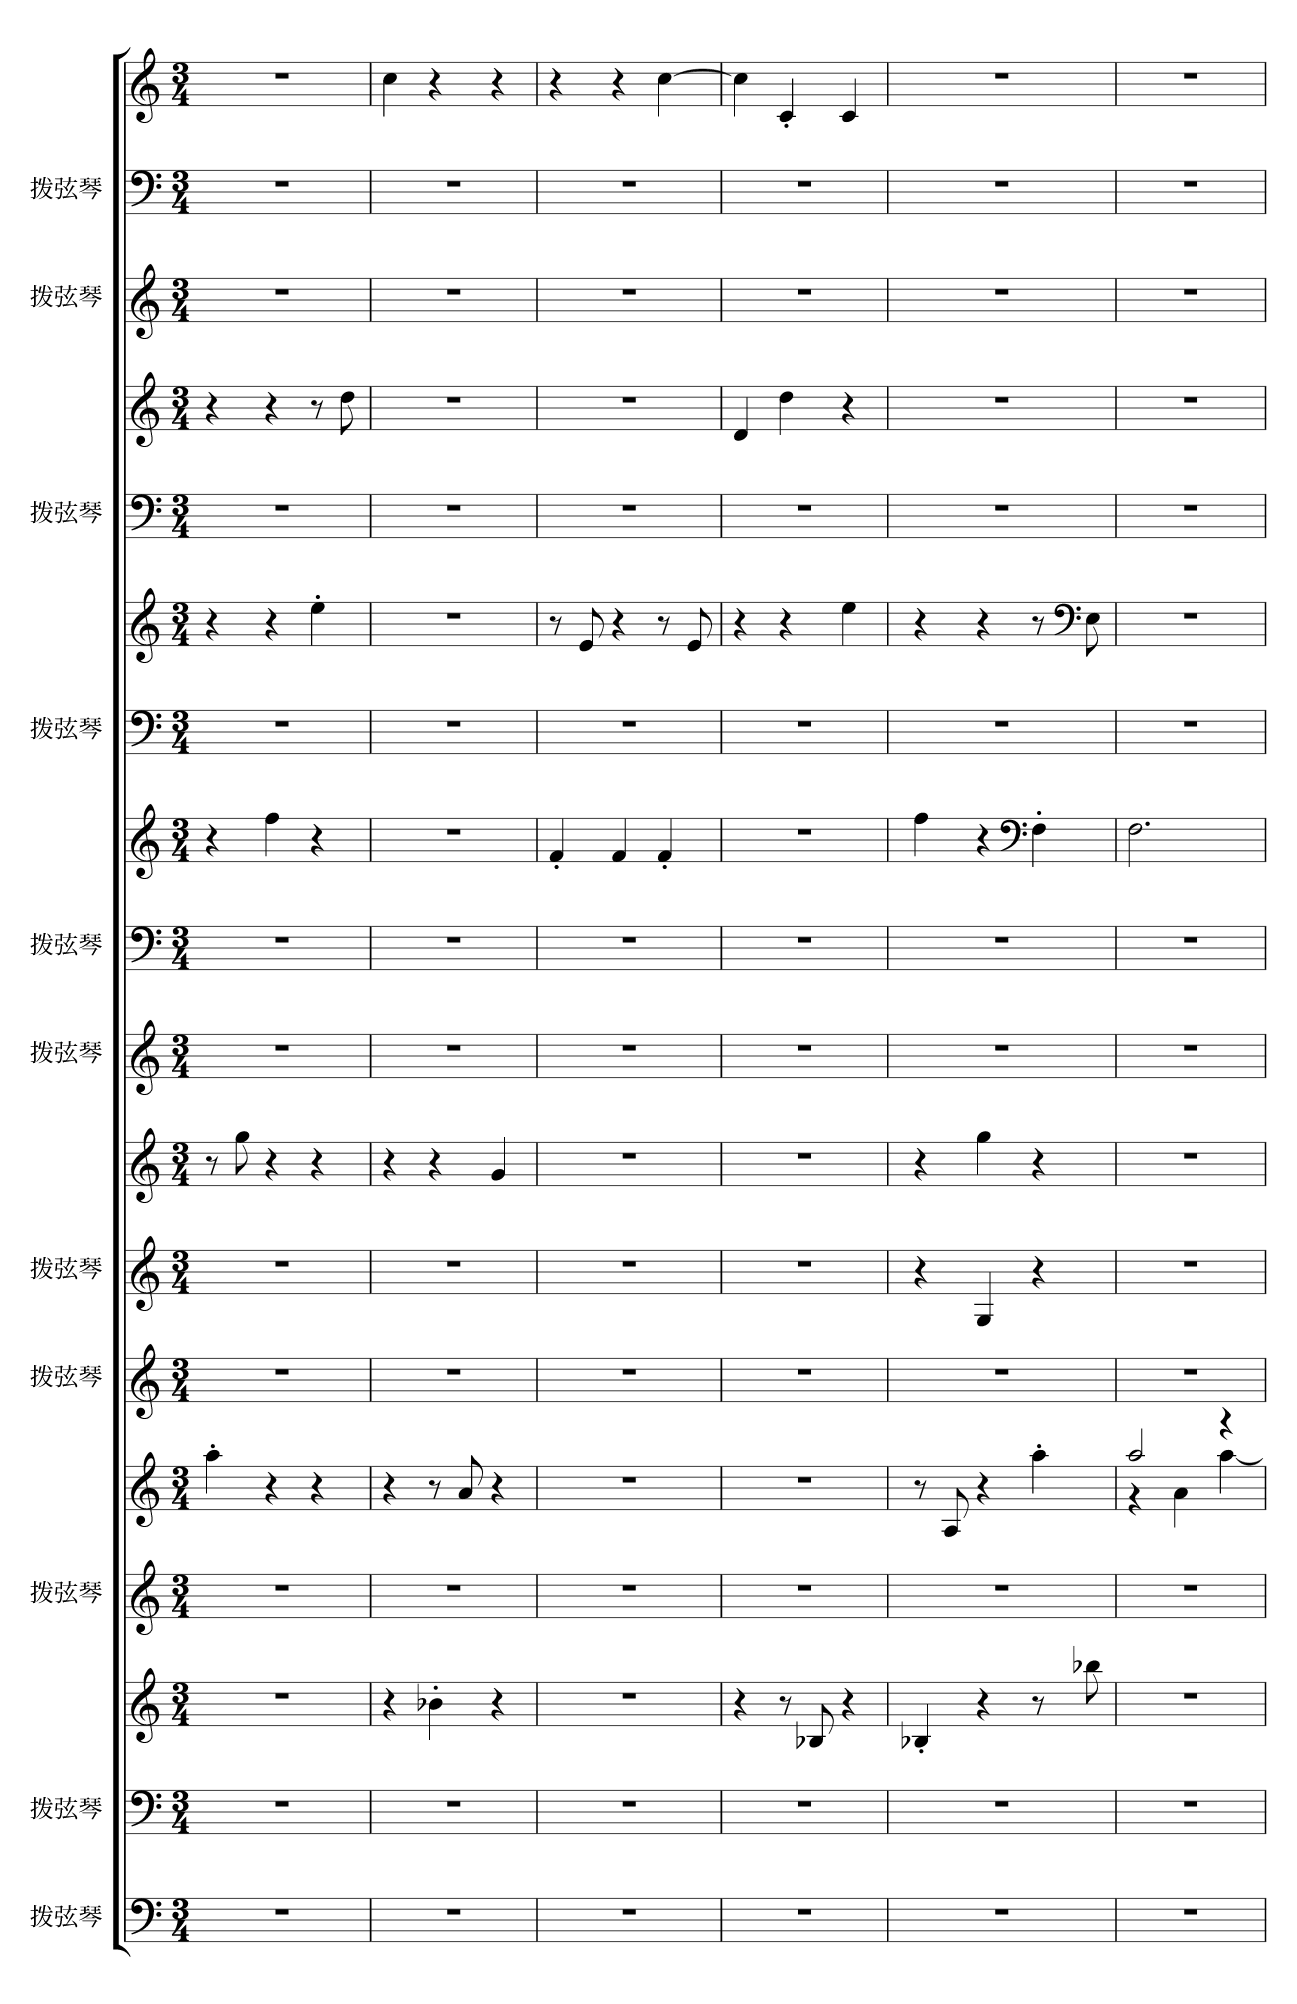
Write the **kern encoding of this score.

**kern	**kern	**kern	**kern	**kern	**kern	**kern	**kern	**kern	**kern	**kern	**kern	**kern	**kern	**kern	**kern	**kern	**kern
*part11	*part10	*part10	*part9	*part9	*part8	*part7	*part7	*part6	*part5	*part5	*part4	*part4	*part3	*part3	*part2	*part1	*part1
*staff18	*staff17	*staff16	*staff15	*staff14	*staff13	*staff12	*staff11	*staff10	*staff9	*staff8	*staff7	*staff6	*staff5	*staff4	*staff3	*staff2	*staff1
*I"拨弦琴	*I"拨弦琴	*	*I"拨弦琴	*	*I"拨弦琴	*I"拨弦琴	*	*I"拨弦琴	*I"拨弦琴	*	*I"拨弦琴	*	*I"拨弦琴	*	*I"拨弦琴	*I"拨弦琴	*
*clefF4	*clefF4	*clefG2	*clefG2	*clefG2	*clefG2	*clefG2	*clefG2	*clefG2	*clefF4	*clefG2	*clefF4	*clefG2	*clefF4	*clefG2	*clefG2	*clefF4	*clefG2
*k[]	*k[]	*k[]	*k[]	*k[]	*k[]	*k[]	*k[]	*k[]	*k[]	*k[]	*k[]	*k[]	*k[]	*k[]	*k[]	*k[]	*k[]
*M3/4	*M3/4	*M3/4	*M3/4	*M3/4	*M3/4	*M3/4	*M3/4	*M3/4	*M3/4	*M3/4	*M3/4	*M3/4	*M3/4	*M3/4	*M3/4	*M3/4	*M3/4
*MM170	*MM170	*MM170	*MM170	*MM170	*MM170	*MM170	*MM170	*MM170	*MM170	*MM170	*MM170	*MM170	*MM170	*MM170	*MM170	*MM170	*MM170
=1	=1	=1	=1	=1	=1	=1	=1	=1	=1	=1	=1	=1	=1	=1	=1	=1	=1
2.r	2.r	2.r	2.r	4aa'\	2.r	2.r	8r	2.r	2.r	4r	2.r	4r	2.r	4r	2.r	2.r	2.r
.	.	.	.	.	.	.	8gg\	.	.	.	.	.	.	.	.	.	.
.	.	.	.	4r	.	.	4r	.	.	4ff\	.	4r	.	4r	.	.	.
.	.	.	.	4r	.	.	4r	.	.	4r	.	4ee'\	.	8r	.	.	.
.	.	.	.	.	.	.	.	.	.	.	.	.	.	8dd\	.	.	.
=2	=2	=2	=2	=2	=2	=2	=2	=2	=2	=2	=2	=2	=2	=2	=2	=2	=2
2.r	2.r	4r	2.r	4r	2.r	2.r	4r	2.r	2.r	2.r	2.r	2.r	2.r	2.r	2.r	2.r	4cc\
.	.	4b-X'\	.	8r	.	.	4r	.	.	.	.	.	.	.	.	.	4r
.	.	.	.	8a/	.	.	.	.	.	.	.	.	.	.	.	.	.
.	.	4r	.	4r	.	.	4g/	.	.	.	.	.	.	.	.	.	4r
=3	=3	=3	=3	=3	=3	=3	=3	=3	=3	=3	=3	=3	=3	=3	=3	=3	=3
2.r	2.r	2.r	2.r	2.r	2.r	2.r	2.r	2.r	2.r	4f'/	2.r	8r	2.r	2.r	2.r	2.r	4r
.	.	.	.	.	.	.	.	.	.	.	.	8e/	.	.	.	.	.
.	.	.	.	.	.	.	.	.	.	4f/	.	4r	.	.	.	.	4r
.	.	.	.	.	.	.	.	.	.	4f'/	.	8r	.	.	.	.	[4cc\
.	.	.	.	.	.	.	.	.	.	.	.	8e/	.	.	.	.	.
=4	=4	=4	=4	=4	=4	=4	=4	=4	=4	=4	=4	=4	=4	=4	=4	=4	=4
2.r	2.r	4r	2.r	2.r	2.r	2.r	2.r	2.r	2.r	2.r	2.r	4r	2.r	4d/	2.r	2.r	4cc\]
.	.	8r	.	.	.	.	.	.	.	.	.	4r	.	4dd\	.	.	4c'/
.	.	8B-X/	.	.	.	.	.	.	.	.	.	.	.	.	.	.	.
.	.	4r	.	.	.	.	.	.	.	.	.	4ee\	.	4r	.	.	4c/
=5	=5	=5	=5	=5	=5	=5	=5	=5	=5	=5	=5	=5	=5	=5	=5	=5	=5
2.r	2.r	4B-X'/	2.r	8r	2.r	4r	4r	2.r	2.r	4ff\	2.r	4r	2.r	2.r	2.r	2.r	2.r
.	.	.	.	8A/	.	.	.	.	.	.	.	.	.	.	.	.	.
.	.	4r	.	4r	.	4G/	4gg\	.	.	4r	.	4r	.	.	.	.	.
*	*	*	*	*	*	*	*	*	*	*clefF4	*	*	*	*	*	*	*
.	.	8r	.	4aa'\	.	4r	4r	.	.	4F'\	.	8r	.	.	.	.	.
*	*	*	*	*	*	*	*	*	*	*	*	*clefF4	*	*	*	*	*
.	.	8bb-X\	.	.	.	.	.	.	.	.	.	8E\	.	.	.	.	.
=6	=6	=6	=6	=6	=6	=6	=6	=6	=6	=6	=6	=6	=6	=6	=6	=6	=6
*	*	*	*	*^	*	*	*	*	*	*	*	*	*	*	*	*	*
2.r	2.r	2.r	2.r	2aa/	4r	2.r	2.r	2.r	2.r	2.r	2.F\	2.r	2.r	2.r	2.r	2.r	2.r	2.r
.	.	.	.	.	4a\	.	.	.	.	.	.	.	.	.	.	.	.	.
.	.	.	.	4r	[4aa\	.	.	.	.	.	.	.	.	.	.	.	.	.
*	*	*	*	*v	*v	*	*	*	*	*	*	*	*	*	*	*	*	*
=	=	=	=	=	=	=	=	=	=	=	=	=	=	=	=	=	=
*-	*-	*-	*-	*-	*-	*-	*-	*-	*-	*-	*-	*-	*-	*-	*-	*-	*-
